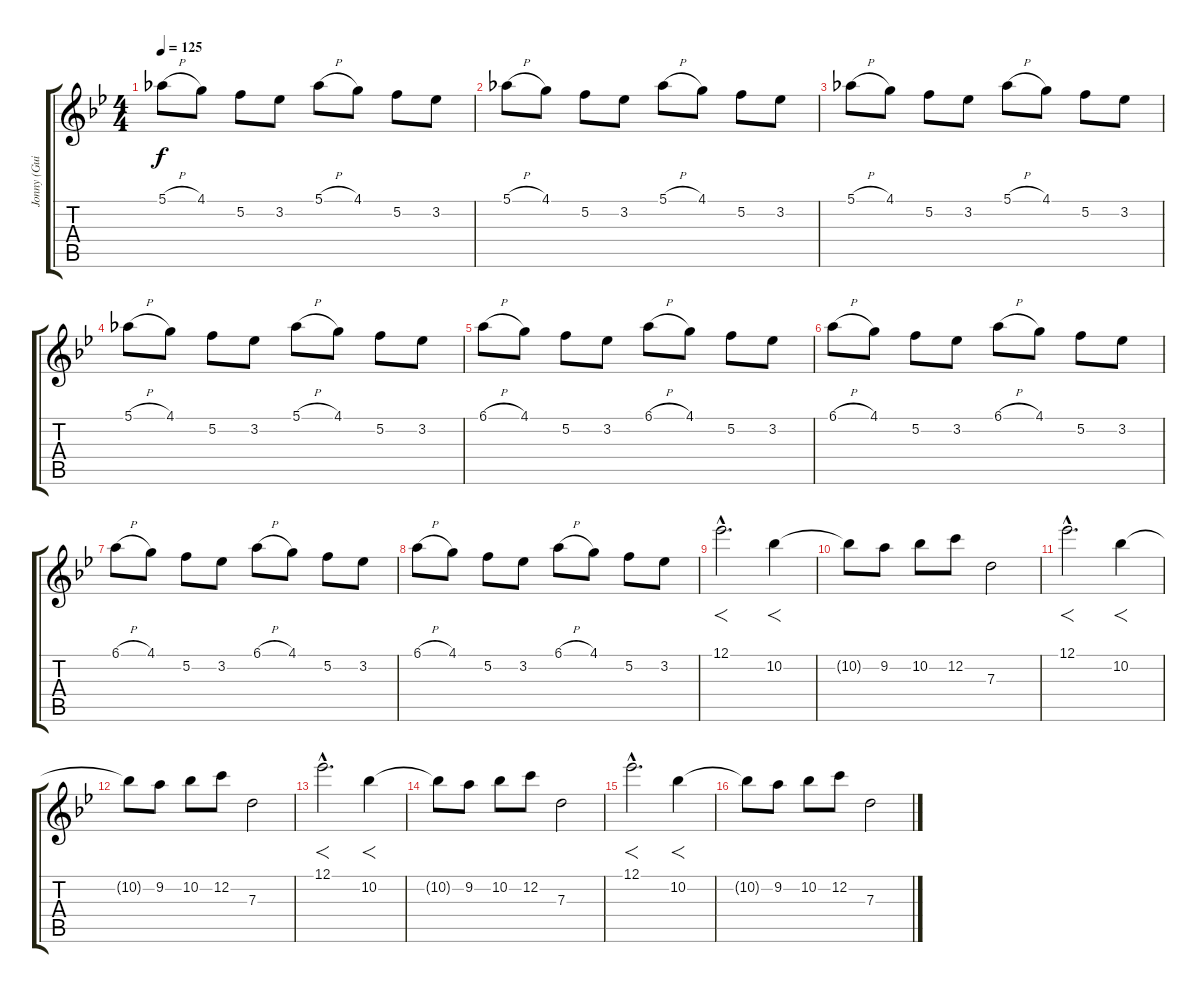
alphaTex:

\track ("Jonny (Guitar 1)" "Jonny (Gui") {instrument overdrivenguitar}
\staff {score tabs}
\tuning (Eb4 C4 G3 D3 A2 E2) {hide}
\ts (4 4)
\tempo 125
\clef g2
\ks bb
5.1{h}.8{dy f} 4.1.8 5.2.8 3.2.8 5.1{h}.8 4.1.8 5.2.8 3.2.8 |
5.1{h}.8 4.1.8 5.2.8 3.2.8 5.1{h}.8 4.1.8 5.2.8 3.2.8 |
5.1{h}.8 4.1.8 5.2.8 3.2.8 5.1{h}.8 4.1.8 5.2.8 3.2.8 |
5.1{h}.8 4.1.8 5.2.8 3.2.8 5.1{h}.8 4.1.8 5.2.8 3.2.8 |
6.1{h}.8 4.1.8 5.2.8 3.2.8 6.1{h}.8 4.1.8 5.2.8 3.2.8 |
6.1{h}.8 4.1.8 5.2.8 3.2.8 6.1{h}.8 4.1.8 5.2.8 3.2.8 |
6.1{h}.8 4.1.8 5.2.8 3.2.8 6.1{h}.8 4.1.8 5.2.8 3.2.8 |
6.1{h}.8 4.1.8 5.2.8 3.2.8 6.1{h}.8 4.1.8 5.2.8 3.2.8 |
12.1{hac}.2{f d} 10.2.4{f} |
10.2{t}.8 9.2.8 10.2.8 12.2.8 7.3.2 |
12.1{hac}.2{f d} 10.2.4{f} |
10.2{t}.8 9.2.8 10.2.8 12.2.8 7.3.2 |
12.1{hac}.2{f d} 10.2.4{f} |
10.2{t}.8 9.2.8 10.2.8 12.2.8 7.3.2 |
12.1{hac}.2{f d} 10.2.4{f} |
10.2{t}.8 9.2.8 10.2.8 12.2.8 7.3.2
